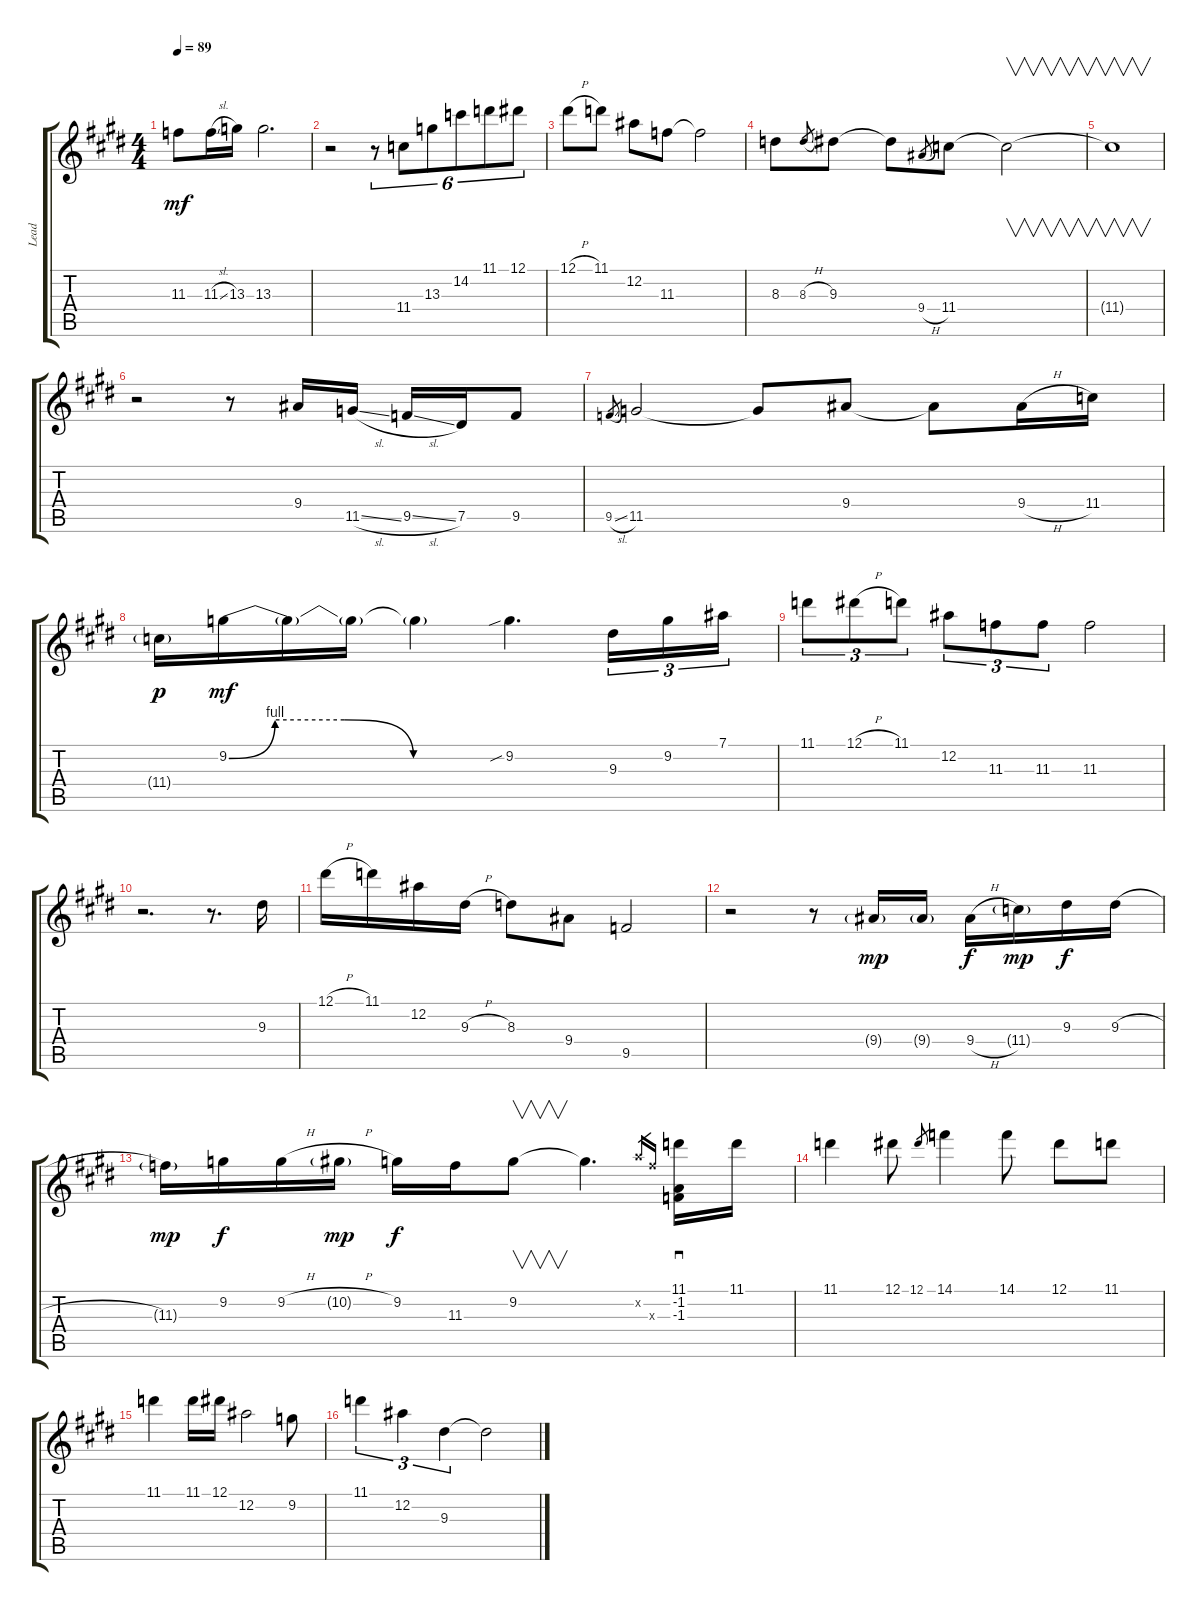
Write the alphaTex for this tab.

\track ("Lead" "Lead") {instrument acousticguitarnylon}
\staff {score tabs}
\tuning (Eb4 Bb3 Gb3 Db3 Ab2 Eb2) {hide}
\ts (4 4)
\tempo 89
\clef g2
\ks e
11.3.8{dy mf} 11.3{sl}.16 13.3.16 13.3.2{d} |
\ks c#minor
r.2 r.8{tu (6 4)} 11.4.8{tu (6 4)} 13.3.8{tu (6 4)} 14.2.8{tu (6 4)} 11.1.8{tu (6 4)} 12.1.8{tu (6 4)} |
12.1{h}.8 11.1.8 12.2.8 11.3.8 11.3{t}.2 |
8.3.8 8.3{h}.8{gr} 9.3.8 9.3{t}.8 9.4{h}.8{gr} 11.4.8 11.4{t}.2{v} |
\ks e
11.4{t}.1{v} |
\ks c#minor
r.2 r.8 9.4.16 11.5{sl}.16 9.5{sl}.16 7.5.16 9.5.8 |
9.5{sl}.8{gr} 11.5.2 11.5{t}.8 9.4.8 9.4{t}.8 9.4{h}.16 11.4.16 |
11.4{g}.16{dy p} 9.2{be (custom 0 0 10 4 25 4 40 0 60 0)}.16{dy mf} 9.2{t}.16 9.2{t}.16 9.2{t}.4 9.2{sib}.4{d} 9.3.16{tu (3 2)} 9.2.16{tu (3 2)} 7.1.16{tu (3 2)} |
\ks e
11.1.8{tu (3 2)} 12.1{h}.8{tu (3 2)} 11.1.8{tu (3 2)} 12.2.8{tu (3 2)} 11.3.8{tu (3 2)} 11.3.8{tu (3 2)} 11.3.2 |
\ks c#minor
r.2{d} r.8{d} 9.3.16 |
12.1{h}.16 11.1.16 12.2.16 9.3{h}.16 8.3.8 9.4.8 9.5.2 |
\ks e
r.2 r.8 9.4{g}.16{dy mp} 9.4{g}.16 9.4{h}.16{dy f} 11.4{g}.16{dy mp} 9.3.16{dy f} 9.3{h}.16 |
\ks c#minor
11.3{g}.16{dy mp} 9.2.16{dy f} 9.2{h}.16 10.2{h g}.16{dy mp} 9.2.16{dy f} 11.3.16 9.2.8{v} 9.2{t}.4{d} 11.2{x}.16{gr} 11.3{x}.16{gr} (11.1 -1.2 -1.3).16{sd} 11.1.16 |
11.1.4 12.1.8 12.1.8{gr} 14.1.4 14.1.8 12.1.8 11.1.8 |
11.1.4 11.1.16 12.1.16 12.2.2 9.2.8 |
\ks e
11.1.4{tu (3 2)} 12.2.4{tu (3 2)} 9.3.4{tu (3 2)} 9.3{t}.2
